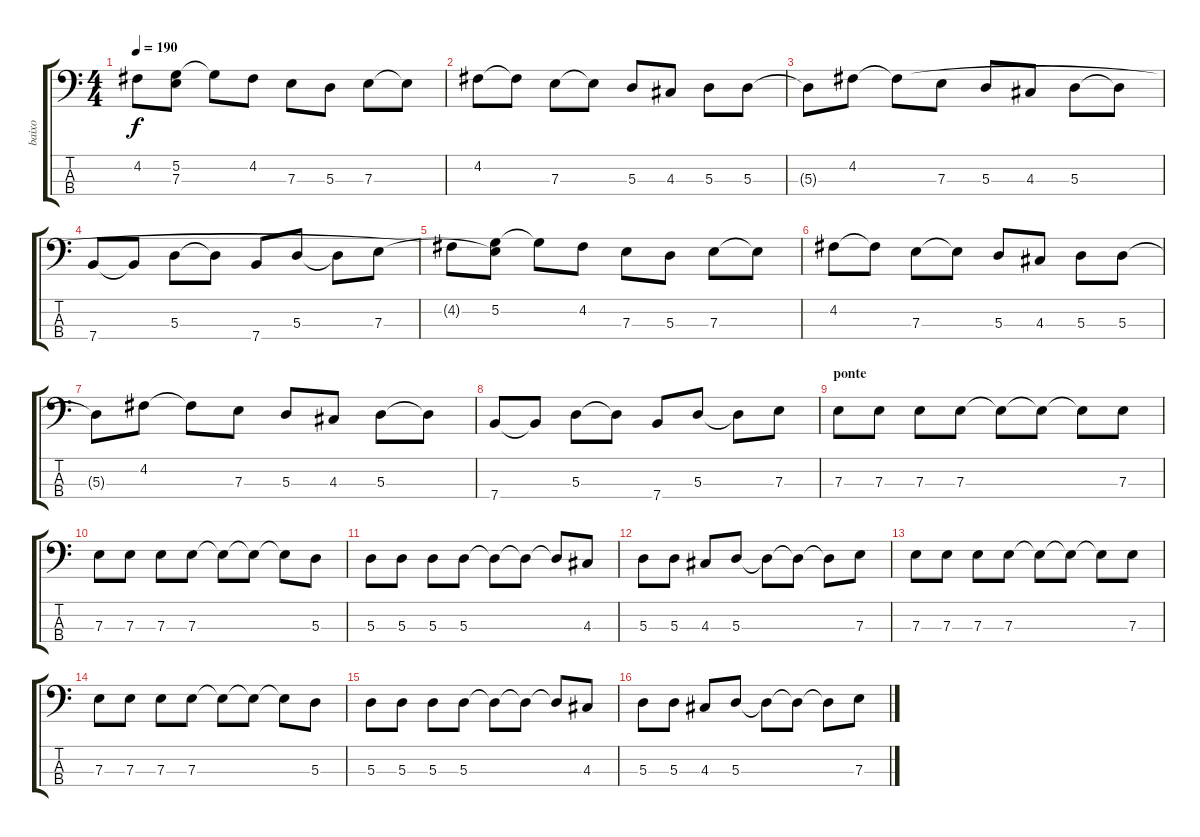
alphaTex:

\track ("baixo" "baixo") {instrument electricbassfinger}
\staff {score tabs}
\tuning (G2 D2 A1 E1) {hide}
\ts (4 4)
\tempo 190
\clef f4
\ks c
4.2{t}.8{dy f} (5.2 7.3{t}).8 5.2{t}.8 4.2.8 7.3.8 5.3.8 7.3.8 7.3{t}.8 |
4.2.8 4.2{t}.8 7.3.8 7.3{t}.8 5.3.8 4.3.8 5.3.8 5.3.8 |
5.3{t}.8 4.2.8 4.2{t}.8 7.3.8 5.3.8 4.3.8 5.3.8 5.3{t}.8 |
7.4.8 7.4{t}.8 5.3.8 5.3{t}.8 7.4.8 5.3.8 5.3{t}.8 7.3.8 |
4.2{t}.8 (5.2 7.3{t}).8 5.2{t}.8 4.2.8 7.3.8 5.3.8 7.3.8 7.3{t}.8 |
4.2.8 4.2{t}.8 7.3.8 7.3{t}.8 5.3.8 4.3.8 5.3.8 5.3.8 |
5.3{t}.8 4.2.8 4.2{t}.8 7.3.8 5.3.8 4.3.8 5.3.8 5.3{t}.8 |
7.4.8 7.4{t}.8 5.3.8 5.3{t}.8 7.4.8 5.3.8 5.3{t}.8 7.3.8 |
\section ("" "ponte")
7.3.8 7.3.8 7.3.8 7.3.8 7.3{t}.8 7.3{t}.8 7.3{t}.8 7.3.8 |
7.3.8 7.3.8 7.3.8 7.3.8 7.3{t}.8 7.3{t}.8 7.3{t}.8 5.3.8 |
5.3.8 5.3.8 5.3.8 5.3.8 5.3{t}.8 5.3{t}.8 5.3{t}.8 4.3.8 |
5.3.8 5.3.8 4.3.8 5.3.8 5.3{t}.8 5.3{t}.8 5.3{t}.8 7.3.8 |
7.3.8 7.3.8 7.3.8 7.3.8 7.3{t}.8 7.3{t}.8 7.3{t}.8 7.3.8 |
7.3.8 7.3.8 7.3.8 7.3.8 7.3{t}.8 7.3{t}.8 7.3{t}.8 5.3.8 |
5.3.8 5.3.8 5.3.8 5.3.8 5.3{t}.8 5.3{t}.8 5.3{t}.8 4.3.8 |
5.3.8 5.3.8 4.3.8 5.3.8 5.3{t}.8 5.3{t}.8 5.3{t}.8 7.3.8
